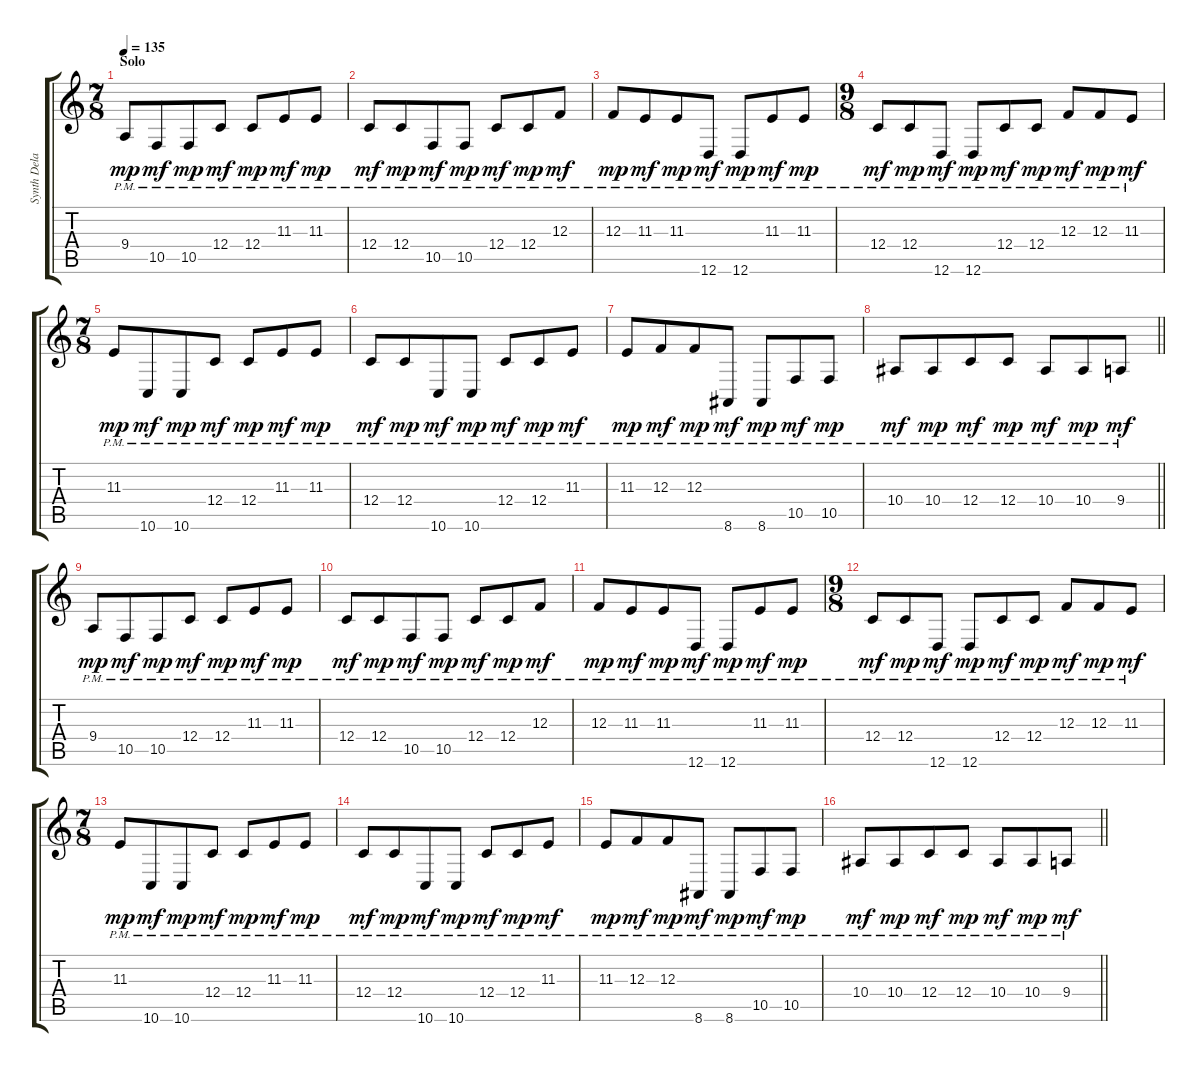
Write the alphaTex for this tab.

\track ("Synth Delay 2" "Synth Dela") {instrument lead2sawtooth}
\staff {score tabs}
\tuning (D4 A3 F3 C3 G2 D2) {hide}
\ts (7 8)
\section ("" "Solo")
\tempo 135
\clef g2
\ks c
9.4{pm}.8{dy mp} 10.5{pm}.8{dy mf} 10.5{pm}.8{dy mp} 12.4{pm}.8{dy mf} 12.4{pm}.8{dy mp} 11.3{pm}.8{dy mf} 11.3{pm}.8{dy mp} |
12.4{pm}.8{dy mf} 12.4{pm}.8{dy mp} 10.5{pm}.8{dy mf} 10.5{pm}.8{dy mp} 12.4{pm}.8{dy mf} 12.4{pm}.8{dy mp} 12.3{pm}.8{dy mf} |
12.3{pm}.8{dy mp} 11.3{pm}.8{dy mf} 11.3{pm}.8{dy mp} 12.6{pm}.8{dy mf} 12.6{pm}.8{dy mp} 11.3{pm}.8{dy mf} 11.3{pm}.8{dy mp} |
\ts (9 8)
12.4{pm}.8{dy mf} 12.4{pm}.8{dy mp} 12.6{pm}.8{dy mf} 12.6{pm}.8{dy mp} 12.4{pm}.8{dy mf} 12.4{pm}.8{dy mp} 12.3{pm}.8{dy mf} 12.3{pm}.8{dy mp} 11.3{pm}.8{dy mf} |
\ts (7 8)
11.3{pm}.8{dy mp} 10.6{pm}.8{dy mf} 10.6{pm}.8{dy mp} 12.4{pm}.8{dy mf} 12.4{pm}.8{dy mp} 11.3{pm}.8{dy mf} 11.3{pm}.8{dy mp} |
12.4{pm}.8{dy mf} 12.4{pm}.8{dy mp} 10.6{pm}.8{dy mf} 10.6{pm}.8{dy mp} 12.4{pm}.8{dy mf} 12.4{pm}.8{dy mp} 11.3{pm}.8{dy mf} |
11.3{pm}.8{dy mp} 12.3{pm}.8{dy mf} 12.3{pm}.8{dy mp} 8.6{pm}.8{dy mf} 8.6{pm}.8{dy mp} 10.5{pm}.8{dy mf} 10.5{pm}.8{dy mp} |
\barLineRight lightlight
10.4{pm}.8{dy mf} 10.4{pm}.8{dy mp} 12.4{pm}.8{dy mf} 12.4{pm}.8{dy mp} 10.4{pm}.8{dy mf} 10.4{pm}.8{dy mp} 9.4{pm}.8{dy mf} |
\section ("" "")
9.4{pm}.8{dy mp} 10.5{pm}.8{dy mf} 10.5{pm}.8{dy mp} 12.4{pm}.8{dy mf} 12.4{pm}.8{dy mp} 11.3{pm}.8{dy mf} 11.3{pm}.8{dy mp} |
12.4{pm}.8{dy mf} 12.4{pm}.8{dy mp} 10.5{pm}.8{dy mf} 10.5{pm}.8{dy mp} 12.4{pm}.8{dy mf} 12.4{pm}.8{dy mp} 12.3{pm}.8{dy mf} |
12.3{pm}.8{dy mp} 11.3{pm}.8{dy mf} 11.3{pm}.8{dy mp} 12.6{pm}.8{dy mf} 12.6{pm}.8{dy mp} 11.3{pm}.8{dy mf} 11.3{pm}.8{dy mp} |
\ts (9 8)
12.4{pm}.8{dy mf} 12.4{pm}.8{dy mp} 12.6{pm}.8{dy mf} 12.6{pm}.8{dy mp} 12.4{pm}.8{dy mf} 12.4{pm}.8{dy mp} 12.3{pm}.8{dy mf} 12.3{pm}.8{dy mp} 11.3{pm}.8{dy mf} |
\ts (7 8)
11.3{pm}.8{dy mp} 10.6{pm}.8{dy mf} 10.6{pm}.8{dy mp} 12.4{pm}.8{dy mf} 12.4{pm}.8{dy mp} 11.3{pm}.8{dy mf} 11.3{pm}.8{dy mp} |
12.4{pm}.8{dy mf} 12.4{pm}.8{dy mp} 10.6{pm}.8{dy mf} 10.6{pm}.8{dy mp} 12.4{pm}.8{dy mf} 12.4{pm}.8{dy mp} 11.3{pm}.8{dy mf} |
11.3{pm}.8{dy mp} 12.3{pm}.8{dy mf} 12.3{pm}.8{dy mp} 8.6{pm}.8{dy mf} 8.6{pm}.8{dy mp} 10.5{pm}.8{dy mf} 10.5{pm}.8{dy mp} |
\barLineRight lightlight
10.4{pm}.8{dy mf} 10.4{pm}.8{dy mp} 12.4{pm}.8{dy mf} 12.4{pm}.8{dy mp} 10.4{pm}.8{dy mf} 10.4{pm}.8{dy mp} 9.4{pm}.8{dy mf}
